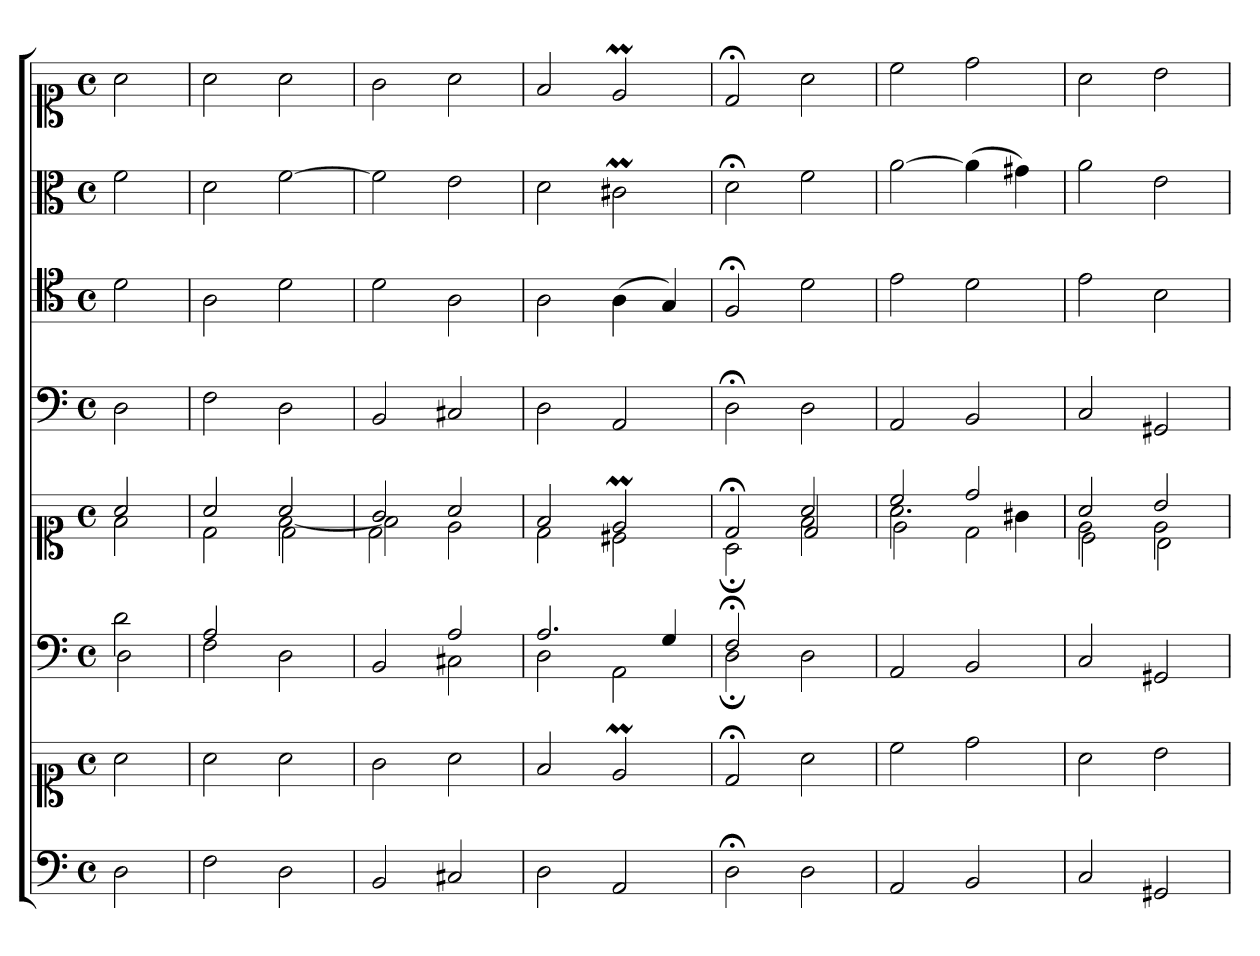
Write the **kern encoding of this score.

**kern	**kern	**kern	**kern	**kern	**kern	**kern	**kern
*part6	*part6	*part5	*part5	*part4	*part3	*part2	*part1
*staff8	*staff7	*staff6	*staff5	*staff4	*staff3	*staff2	*staff1
*clefF4	*clefC1	*clefF4	*clefC1	*clefF4	*clefC4	*clefC3	*clefC1
*k[]	*k[]	*k[]	*k[]	*k[]	*k[]	*k[]	*k[]
*M4/4	*M4/4	*M4/4	*M4/4	*M4/4	*M4/4	*M4/4	*M4/4
*met(c)	*met(c)	*met(c)	*met(c)	*met(c)	*met(c)	*met(c)	*met(c)
*MM180	*MM180	*MM180	*MM180	*MM180	*MM180	*MM180	*MM180
=1	=1	=1	=1	=1	=1	=1	=1
*	*	*^	*^	*	*	*	*
2D	2a	2d\	2D	2a	2f	2D	2d	2f	2a
=2	=2	=2	=2	=2	=2	=2	=2	=2	=2
*	*	*	*	*	*^	*	*	*	*
2F	2a	2A	2F	2a	2d	2ryy	2F	2A	2d	2a
2D	2a	2ryy	2D	2a	[2f	2d\	2D	2d	[2f	2a
=3	=3	=3	=3	=3	=3	=3	=3	=3	=3	=3
2BB	2g	2ryy	2BB	2g	2f]	2d\	2BB	2d	2f]	2g
2C#X	2a	2A	2C#X	2a	2e	2ryy	2C#X	2A	2e	2a
*	*	*	*	*	*v	*v	*	*	*	*
=4	=4	=4	=4	=4	=4	=4	=4	=4	=4
2D	2f	2.A	2D	2f	2d	2D	2A	2d	2f
2AA	2em	.	2AA	2em	2c#X	2AA	(4A	2c#Xm	2em
.	.	4G	.	.	.	.	4G)	.	.
=5	=5	=5	=5	=5	=5	=5	=5	=5	=5
*	*	*	*	*	*^	*	*	*	*
2D;	2d;<	2F;<	2D;<	2d;<	2A;<	2ryy	2D;<	2F;<	2d;<	2d;<
2D	2a	2ryy	2D	2a	2f	2d	2D	2d	2f	2a
*	*	*v	*v	*	*	*	*	*	*	*
=6	=6	=6	=6	=6	=6	=6	=6	=6	=6
2AA	2cc	2AA	2cc	2.a	2e\	2AA	2e	[2a	2cc
2BB	2dd	2BB	2dd	.	2d\	2BB	2d	(4a]	2dd
.	.	.	.	4g#X	.	.	.	4g#X)	.
=7	=7	=7	=7	=7	=7	=7	=7	=7	=7
2C	2a	2C	2a	2e	2c\	2C	2e	2a	2a
2GG#X	2b	2GG#X	2b	2e	2B\	2GG#X	2B	2e	2b
*	*	*	*v	*v	*v	*	*	*	*
=	=	=	=	=	=	=	=
*-	*-	*-	*-	*-	*-	*-	*-
